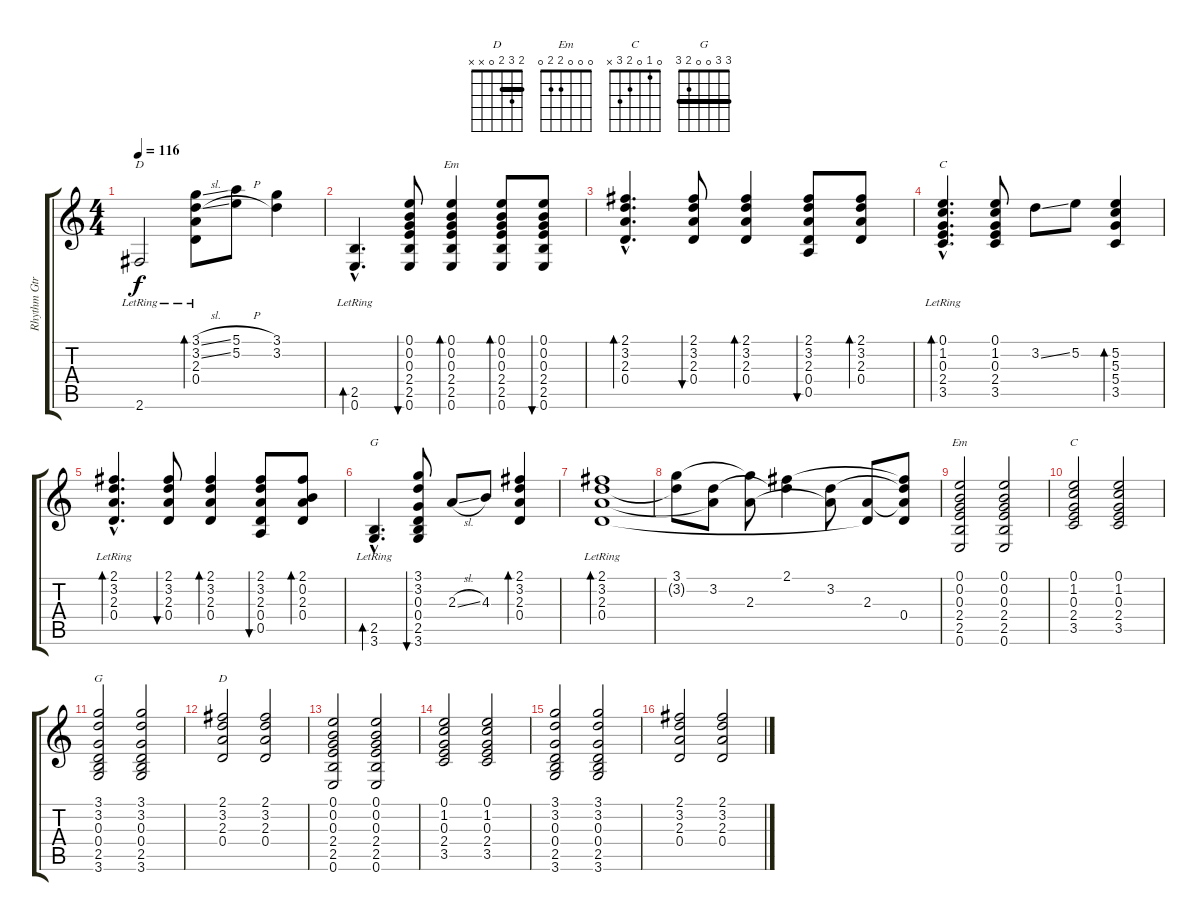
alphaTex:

\track ("Rhythm Gtr 1" "Rhythm Gtr") {instrument acousticguitarsteel}
\staff {score tabs}
\tuning (E4 B3 G3 D3 A2 E2) {hide}
\chord ("D" x x x x x x)
\chord ("Em" x x x x x x)
\chord ("C" x x x x x x)
\chord ("G" x x x x x x)
\chord ("Em" 0 0 0 2 2 0)
\chord ("C" 0 1 0 2 3 x)
\chord ("G" 3 3 0 0 2 3) {barre 3}
\chord ("D" 2 3 2 0 x x) {barre 2}
\ts (4 4)
\tempo 116
\clef g2
\ks c
2.6{lr}.2{ch "D" dy f volume 13} (3.1{sl} 3.2{sl} 2.3{lr} 0.4{lr}).8{bd 60} (5.1{h} 5.2{h}).8 (3.1 3.2).4 |
(2.5{hac lr} 0.6{hac lr}).4{d bd 60} (0.1 0.2 0.3 2.4 2.5 0.6).8{bu 60 volume 8} (0.1 0.2 0.3 2.4 2.5 0.6).4{bd 60 ch "Em" volume 13} (0.1 0.2 0.3 2.4 2.5 0.6).8{bd 60 volume 8} (0.1 0.2 0.3 2.4 2.5 0.6).8{bu 60} |
(2.1{hac} 3.2{hac} 2.3{hac} 0.4{hac}).4{d bd 60 volume 13} (2.1 3.2 2.3 0.4).8{bu 60 volume 8} (2.1 3.2 2.3 0.4).4{bd 60 volume 13} (2.1 3.2 2.3 0.4 0.5).8{bu 60 volume 8} (2.1 3.2 2.3 0.4).8{bd 60} |
(0.1{hac} 1.2{hac} 0.3{hac} 2.4{hac lr} 3.5{hac lr}).4{d bd 60 ch "C" volume 13} (0.1 1.2 0.3 2.4 3.5).8{volume 8} 3.2{ss}.8{volume 13} 5.2.8 (5.2 5.3 5.4 3.5).4{bd 60} |
(2.1{hac} 3.2{hac} 2.3{hac lr} 0.4{hac lr}).4{d bd 60} (2.1 3.2 2.3 0.4).8{bu 60 volume 8} (2.1 3.2 2.3 0.4).4{bd 60 volume 13} (2.1 3.2 2.3 0.4 0.5).8{bu 60 volume 8} (2.1 0.2 2.3 0.4).8{bd 60} |
(2.5{hac lr} 3.6{hac lr}).4{d bd 60 ch "G" volume 13} (3.1 3.2 0.3 0.4 2.5 3.6).8{bu 60 volume 8} 2.3{sl}.8{volume 13} 4.3.8 (2.1 3.2 2.3 0.4).4{bd 60 volume 10} |
(2.1 3.2 2.3 0.4{lr}).1{bd 120 volume 13} |
(3.1 3.2{t}).8 (3.2 2.3{t}).8 (3.1{t} 2.3).8 (2.1 3.2{t}).4 (3.2 2.3{t}).8 (2.3 0.4{t}).8 (2.1{t} 3.2{t} 2.3{t} 0.4).8 |
(0.1 0.2 0.3 2.4 2.5 0.6).2{ch "Em"} (0.1 0.2 0.3 2.4 2.5 0.6).2 |
(0.1 1.2 0.3 2.4 3.5).2{ch "C"} (0.1 1.2 0.3 2.4 3.5).2 |
(3.1 3.2 0.3 0.4 2.5 3.6).2{ch "G"} (3.1 3.2 0.3 0.4 2.5 3.6).2 |
(2.1 3.2 2.3 0.4).2{ch "D"} (2.1 3.2 2.3 0.4).2 |
(0.1 0.2 0.3 2.4 2.5 0.6).2 (0.1 0.2 0.3 2.4 2.5 0.6).2 |
(0.1 1.2 0.3 2.4 3.5).2 (0.1 1.2 0.3 2.4 3.5).2 |
(3.1 3.2 0.3 0.4 2.5 3.6).2 (3.1 3.2 0.3 0.4 2.5 3.6).2 |
(2.1 3.2 2.3 0.4).2 (2.1 3.2 2.3 0.4).2
